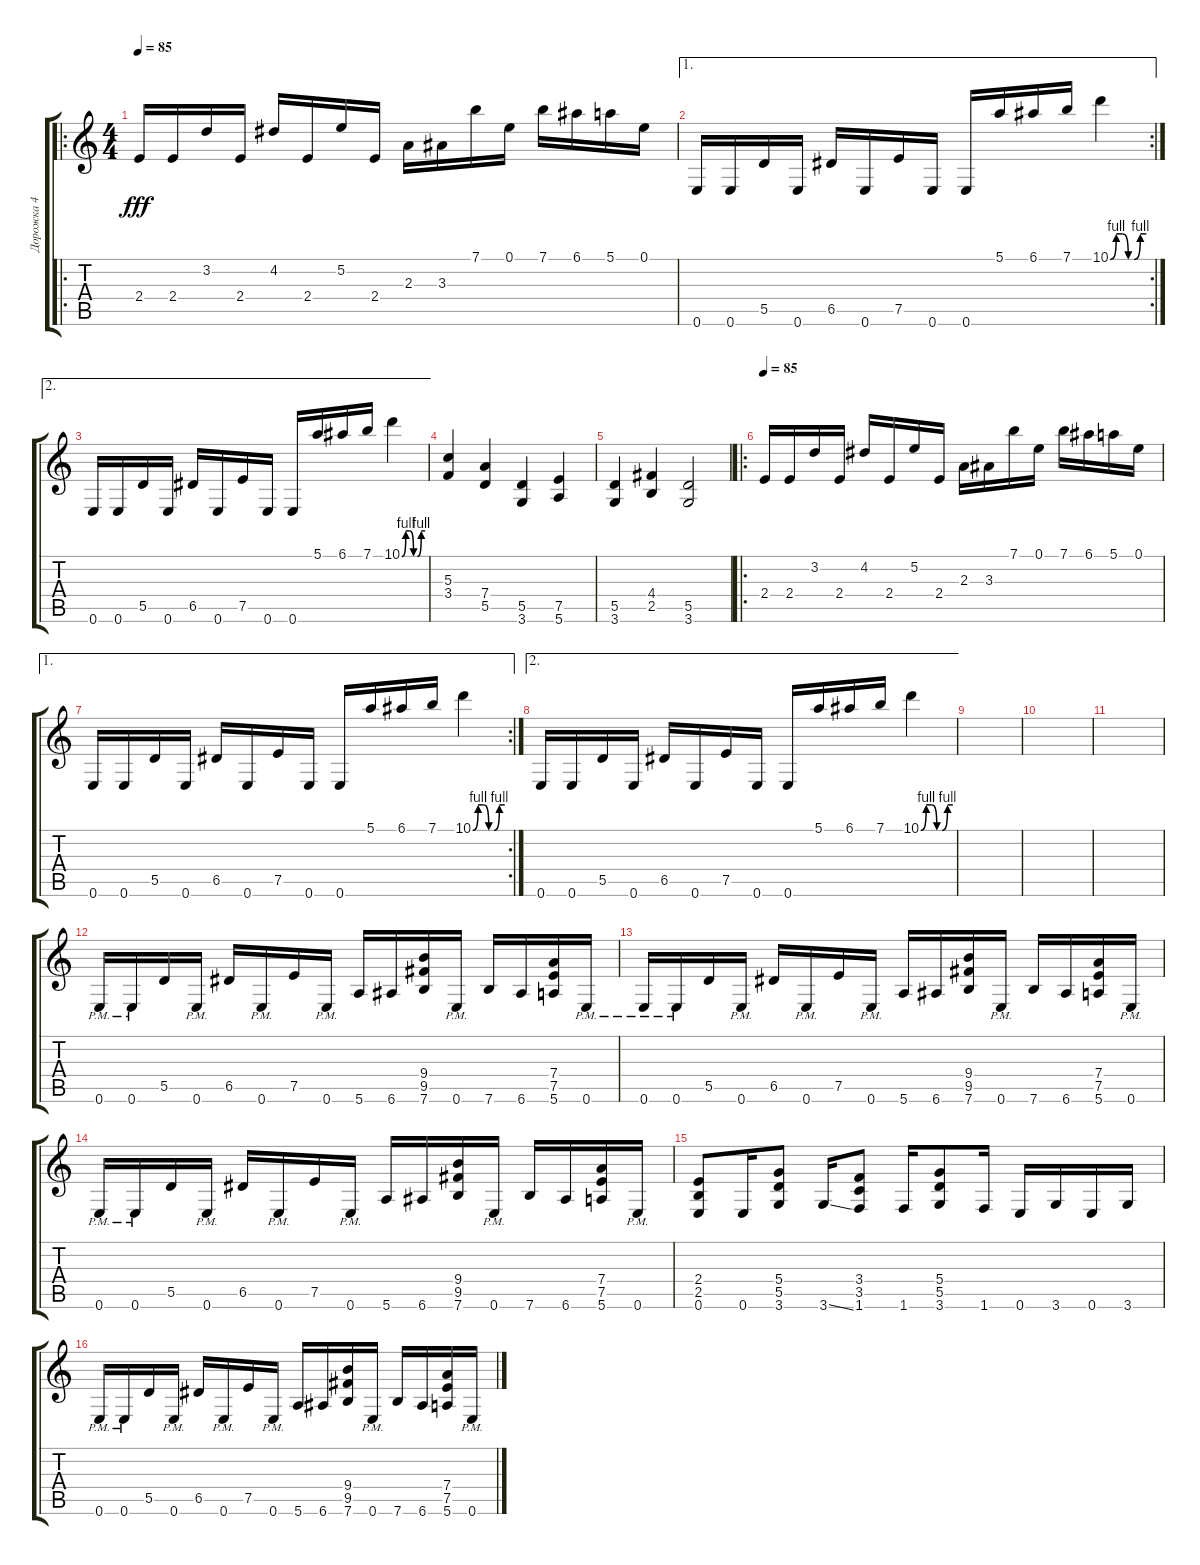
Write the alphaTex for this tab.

\track ("Дорожка 4" "Дорожка 4") {instrument overdrivenguitar}
\staff {score tabs}
\tuning (E4 B3 G3 D3 A2 E2) {hide}
\ro
\ts (4 4)
\tempo 85
\clef g2
\ks c
2.4.16{dy fff} 2.4.16 3.2.16 2.4.16 4.2.16 2.4.16 5.2.16 2.4.16 2.3.16 3.3.16 7.1.16 0.1.16 7.1.16 6.1.16 5.1.16 0.1.16 |
\ae 1
\rc 2
0.6.16 0.6.16 5.5.16 0.6.16 6.5.16 0.6.16 7.5.16 0.6.16 0.6.16 5.1.16 6.1.16 7.1.16 10.1{be (custom 0 0 10 4 20 4 30 0 40 0 50 4 60 4)}.4 |
\ae 2
0.6.16 0.6.16 5.5.16 0.6.16 6.5.16 0.6.16 7.5.16 0.6.16 0.6.16 5.1.16 6.1.16 7.1.16 10.1{be (custom 0 0 10 4 20 4 30 0 40 0 50 4 60 4)}.4 |
(5.3 3.4).4 (7.4 5.5).4 (5.5 3.6).4 (7.5 5.6).4 |
(5.5 3.6).4 (4.4 2.5).4 (5.5 3.6).2 |
\ro
\tempo 85
2.4.16 2.4.16 3.2.16 2.4.16 4.2.16 2.4.16 5.2.16 2.4.16 2.3.16 3.3.16 7.1.16 0.1.16 7.1.16 6.1.16 5.1.16 0.1.16 |
\ae 1
\rc 2
0.6.16 0.6.16 5.5.16 0.6.16 6.5.16 0.6.16 7.5.16 0.6.16 0.6.16 5.1.16 6.1.16 7.1.16 10.1{be (custom 0 0 10 4 20 4 30 0 40 0 50 4 60 4)}.4 |
\ae 2
0.6.16 0.6.16 5.5.16 0.6.16 6.5.16 0.6.16 7.5.16 0.6.16 0.6.16 5.1.16 6.1.16 7.1.16 10.1{be (custom 0 0 10 4 20 4 30 0 40 0 50 4 60 4)}.4 |
|
|
|
0.6{pm}.16 0.6{pm}.16 5.5.16 0.6{pm}.16 6.5.16 0.6{pm}.16 7.5.16 0.6{pm}.16 5.6.16 6.6.16 (9.4 9.5 7.6).16 0.6{pm}.16 7.6.16 6.6.16 (7.4 7.5 5.6).16 0.6{pm}.16 |
0.6{pm}.16 0.6{pm}.16 5.5.16 0.6{pm}.16 6.5.16 0.6{pm}.16 7.5.16 0.6{pm}.16 5.6.16 6.6.16 (9.4 9.5 7.6).16 0.6{pm}.16 7.6.16 6.6.16 (7.4 7.5 5.6).16 0.6{pm}.16 |
0.6{pm}.16 0.6{pm}.16 5.5.16 0.6{pm}.16 6.5.16 0.6{pm}.16 7.5.16 0.6{pm}.16 5.6.16 6.6.16 (9.4 9.5 7.6).16 0.6{pm}.16 7.6.16 6.6.16 (7.4 7.5 5.6).16 0.6{pm}.16 |
(2.4 2.5 0.6).8 0.6.16 (5.4 5.5 3.6).8 3.6{ss}.16 (3.4 3.5 1.6).8 1.6.16 (5.4 5.5 3.6).8 1.6.16 0.6.16 3.6.16 0.6.16 3.6.16 |
0.6{pm}.16 0.6{pm}.16 5.5.16 0.6{pm}.16 6.5.16 0.6{pm}.16 7.5.16 0.6{pm}.16 5.6.16 6.6.16 (9.4 9.5 7.6).16 0.6{pm}.16 7.6.16 6.6.16 (7.4 7.5 5.6).16 0.6{pm}.16
